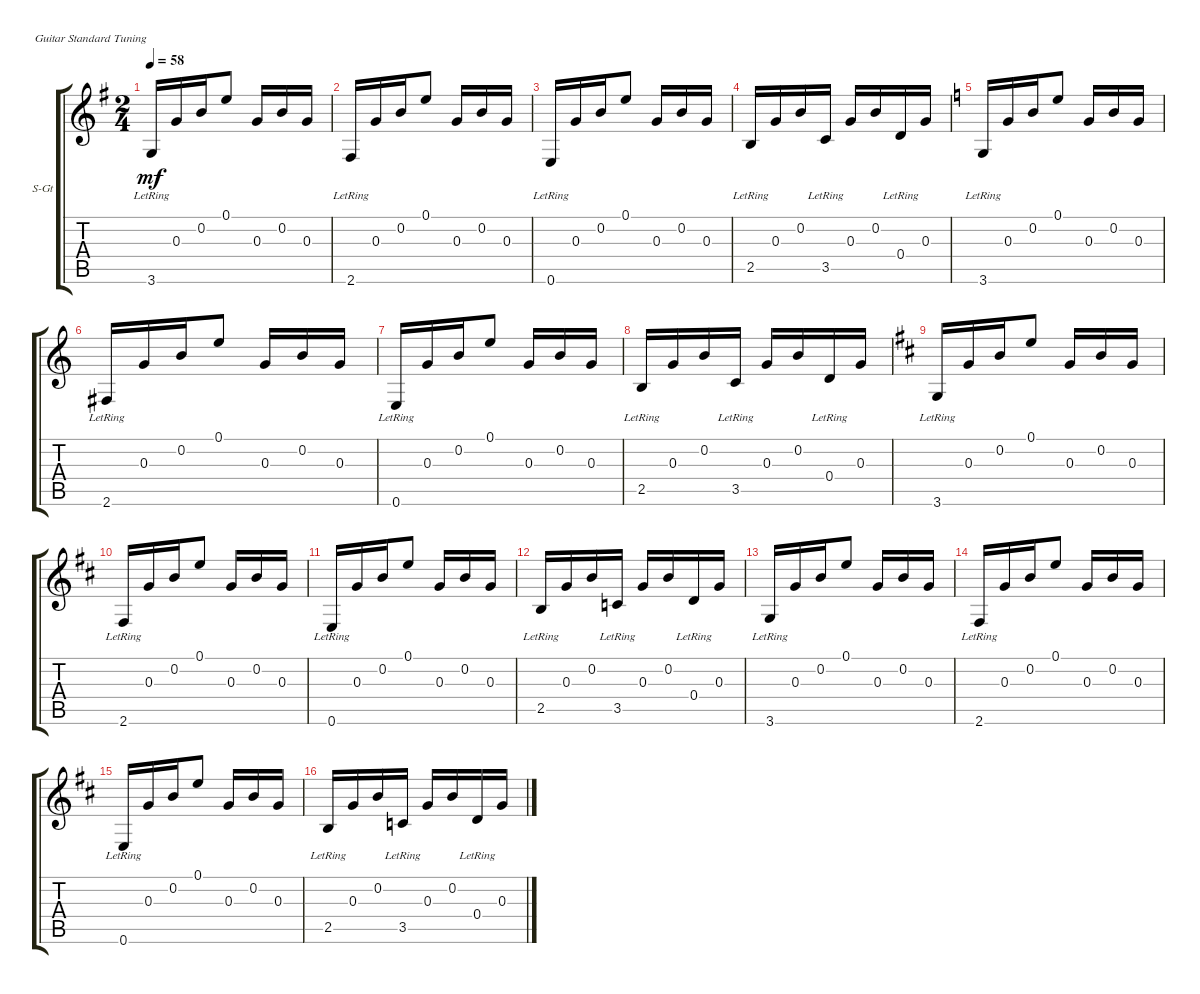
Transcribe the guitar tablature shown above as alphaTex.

\defaultSystemsLayout 4
\bracketExtendMode groupsimilarinstruments
\firstSystemTrackNameOrientation horizontal
\otherSystemsTrackNameOrientation horizontal
\track ("Steel Guitar" "S-Gt") {instrument acousticguitarsteel}
\staff {score tabs}
\tuning (E4 B3 G3 D3 A2 E2)
\ts (2 4)
\tempo 58
\clef g2
\ks g
3.6{lr}.16{dy mf instrument acousticguitarsteel} 0.3.16 0.2.16 0.1.8 0.3.16 0.2.16 0.3.16 |
2.6{lr}.16 0.3.16 0.2.16 0.1.8 0.3.16 0.2.16 0.3.16 |
0.6{lr}.16 0.3.16 0.2.16 0.1.8 0.3.16 0.2.16 0.3.16 |
2.5{lr}.16 0.3.16 0.2.16 3.5{lr}.16 0.3.16 0.2.16 0.4{lr}.16 0.3.16 |
\ks c
3.6{lr}.16 0.3.16 0.2.16 0.1.8 0.3.16 0.2.16 0.3.16 |
2.6{lr}.16 0.3.16 0.2.16 0.1.8 0.3.16 0.2.16 0.3.16 |
0.6{lr}.16 0.3.16 0.2.16 0.1.8 0.3.16 0.2.16 0.3.16 |
2.5{lr}.16 0.3.16 0.2.16 3.5{lr}.16 0.3.16 0.2.16 0.4{lr}.16 0.3.16 |
\ks d
3.6{lr}.16 0.3.16 0.2.16 0.1.8 0.3.16 0.2.16 0.3.16 |
2.6{lr}.16 0.3.16 0.2.16 0.1.8 0.3.16 0.2.16 0.3.16 |
0.6{lr}.16 0.3.16 0.2.16 0.1.8 0.3.16 0.2.16 0.3.16 |
2.5{lr}.16 0.3.16 0.2.16 3.5{lr}.16 0.3.16 0.2.16 0.4{lr}.16 0.3.16 |
3.6{lr}.16 0.3.16 0.2.16 0.1.8 0.3.16 0.2.16 0.3.16 |
2.6{lr}.16 0.3.16 0.2.16 0.1.8 0.3.16 0.2.16 0.3.16 |
0.6{lr}.16 0.3.16 0.2.16 0.1.8 0.3.16 0.2.16 0.3.16 |
2.5{lr}.16 0.3.16 0.2.16 3.5{lr}.16 0.3.16 0.2.16 0.4{lr}.16 0.3.16
